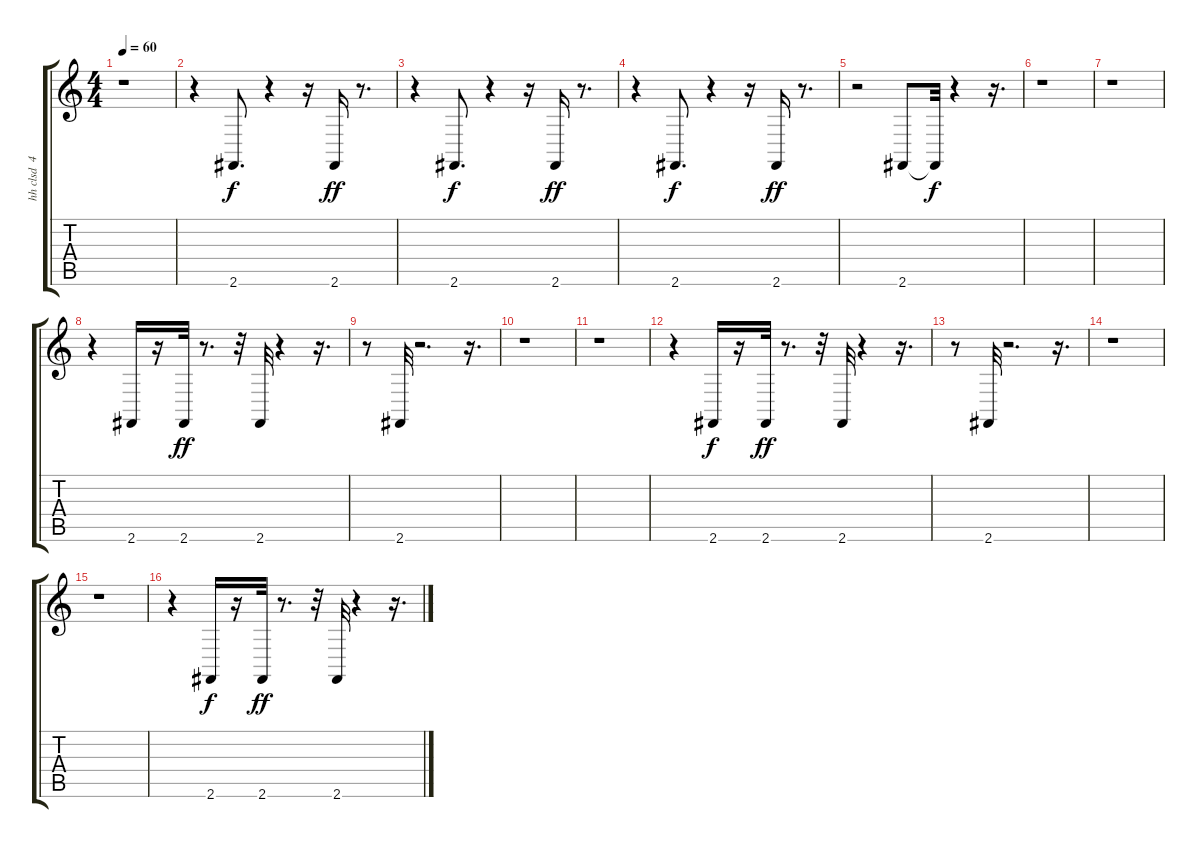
\track ("hh clsd  42         " "hh clsd  4") {instrument celesta}
\staff {score tabs}
\tuning (E4 B3 G3 D3 A2 E2) {hide}
\ts (4 4)
\tempo 60
\clef g2
\ks c
r.1{dy ff} |
r.4 2.6.8{d dy f} r.4 r.16 2.6.16{dy ff} r.8{d} |
r.4 2.6.8{d dy f} r.4 r.16 2.6.16{dy ff} r.8{d} |
r.4 2.6.8{d dy f} r.4 r.16 2.6.16{dy ff} r.8{d} |
r.2 2.6.8 2.6{t}.32{dy f} r.4 r.16{d} |
r.1 |
r.1 |
r.4 2.6.16 r.16 2.6.32{dy ff} r.8{d} r.32 2.6.32 r.4 r.16{d} |
r.8 2.6.32 r.2{d} r.16{d} |
r.1 |
r.1 |
r.4 2.6.16{dy f} r.16 2.6.32{dy ff} r.8{d} r.32 2.6.32 r.4 r.16{d} |
r.8 2.6.32 r.2{d} r.16{d} |
r.1 |
r.1 |
r.4 2.6.16{dy f} r.16 2.6.32{dy ff} r.8{d} r.32 2.6.32 r.4 r.16{d}
